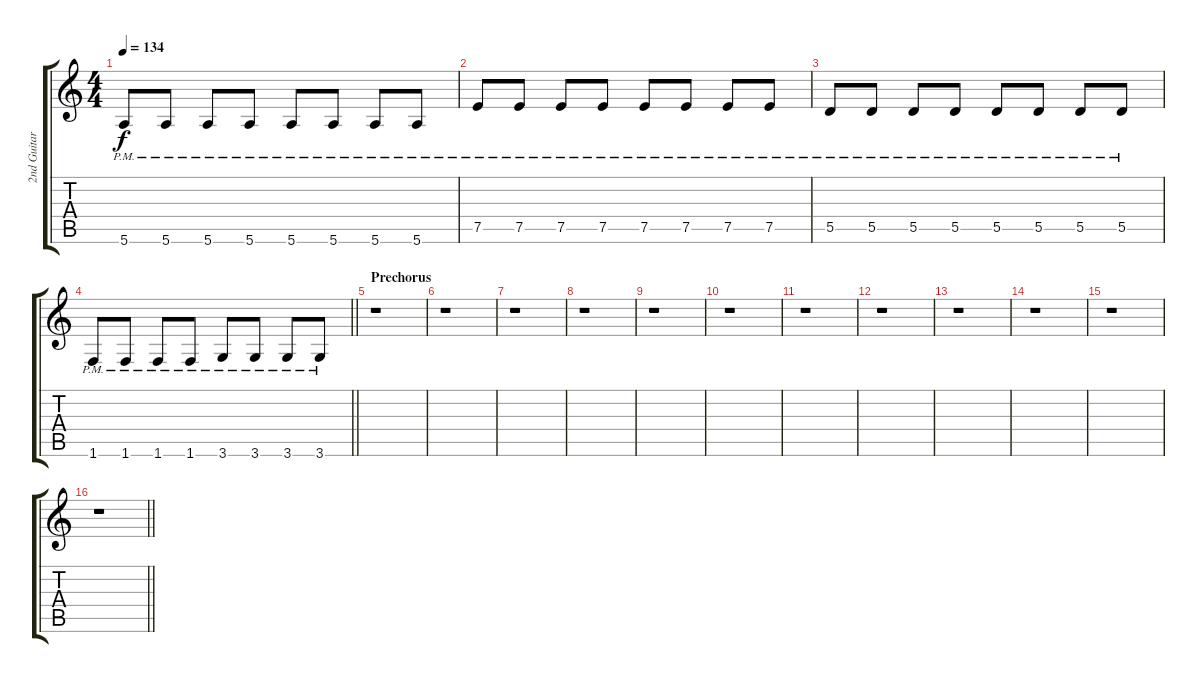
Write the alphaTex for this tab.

\track ("2nd Guitar" "2nd Guitar") {instrument overdrivenguitar}
\staff {score tabs}
\tuning (E4 B3 G3 D3 A2 E2) {hide}
\ts (4 4)
\tempo 134
\clef g2
\ks c
5.6{pm}.8{dy f} 5.6{pm}.8 5.6{pm}.8 5.6{pm}.8 5.6{pm}.8 5.6{pm}.8 5.6{pm}.8 5.6{pm}.8 |
7.5{pm}.8 7.5{pm}.8 7.5{pm}.8 7.5{pm}.8 7.5{pm}.8 7.5{pm}.8 7.5{pm}.8 7.5{pm}.8 |
5.5{pm}.8 5.5{pm}.8 5.5{pm}.8 5.5{pm}.8 5.5{pm}.8 5.5{pm}.8 5.5{pm}.8 5.5{pm}.8 |
\barLineRight lightlight
1.6{pm}.8 1.6{pm}.8 1.6{pm}.8 1.6{pm}.8 3.6{pm}.8 3.6{pm}.8 3.6{pm}.8 3.6{pm}.8 |
\section ("" "Prechorus")
r.1 |
r.1 |
r.1 |
r.1 |
r.1 |
r.1 |
r.1 |
r.1 |
r.1 |
r.1 |
r.1 |
\barLineRight lightlight
r.1
